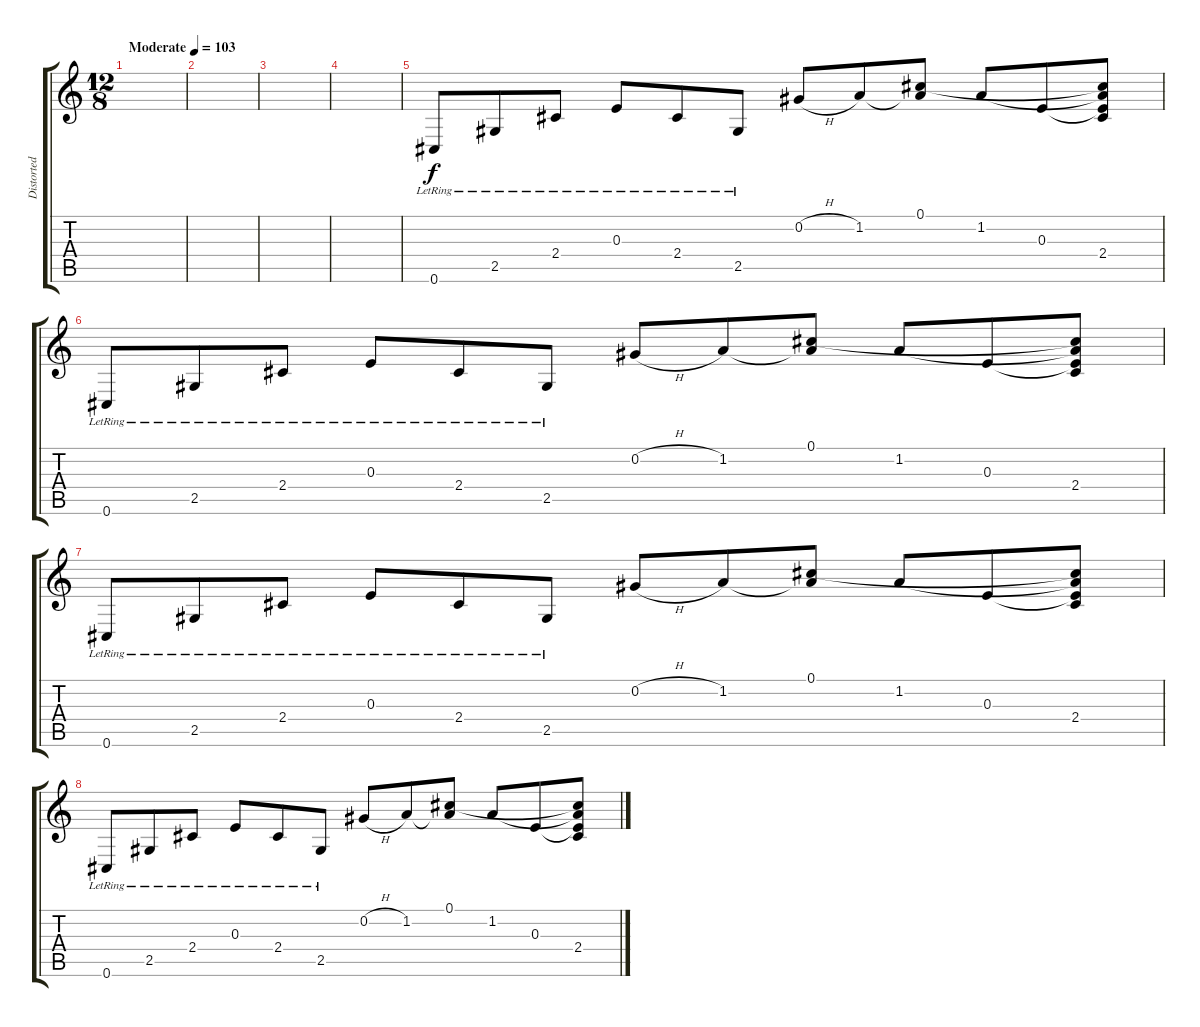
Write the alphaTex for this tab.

\track ("Distorted Guitar 2" "Distorted ") {instrument distortionguitar}
\staff {score tabs}
\tuning (Db4 Ab3 E3 B2 Gb2 Db2) {hide}
\ts (12 8)
\tempo (103 "Moderate")
\clef g2
\ks c
|
|
|
|
0.6{lr}.8{volume 10} 2.5{lr}.8 2.4{lr}.8 0.3{lr}.8 2.4{lr}.8 2.5{lr}.8 0.2{h}.8 1.2.8 (0.1 1.2{t}).8 1.2.8 0.3.8 (0.1{t} 1.2{t} 0.3{t} 2.4).8 |
0.6{lr}.8 2.5{lr}.8 2.4{lr}.8 0.3{lr}.8 2.4{lr}.8 2.5{lr}.8 0.2{h}.8 1.2.8 (0.1 1.2{t}).8 1.2.8 0.3.8 (0.1{t} 1.2{t} 0.3{t} 2.4).8 |
0.6{lr}.8 2.5{lr}.8 2.4{lr}.8 0.3{lr}.8 2.4{lr}.8 2.5{lr}.8 0.2{h}.8 1.2.8 (0.1 1.2{t}).8 1.2.8 0.3.8 (0.1{t} 1.2{t} 0.3{t} 2.4).8 |
0.6{lr}.8 2.5{lr}.8 2.4{lr}.8 0.3{lr}.8 2.4{lr}.8 2.5{lr}.8 0.2{h}.8 1.2.8 (0.1 1.2{t}).8 1.2.8 0.3.8 (0.1{t} 1.2{t} 0.3{t} 2.4).8
